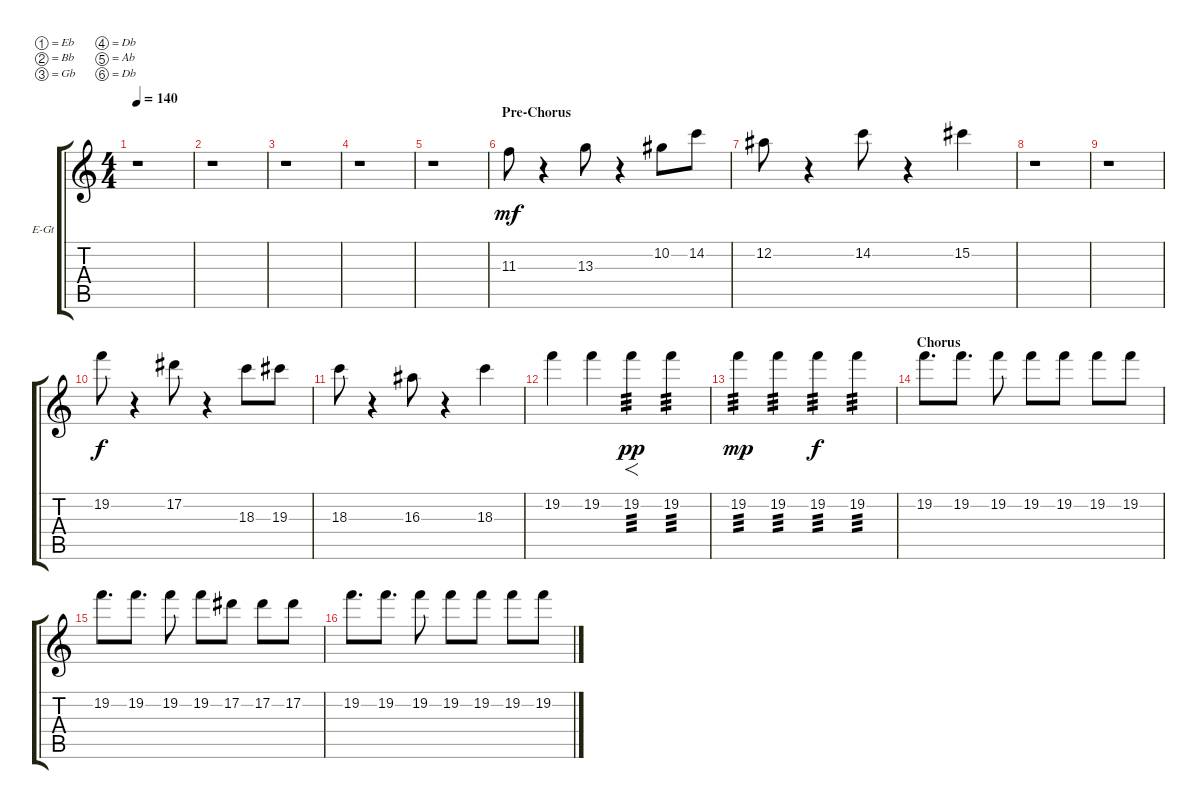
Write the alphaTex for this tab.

\defaultSystemsLayout 4
\bracketExtendMode groupsimilarinstruments
\firstSystemTrackNameOrientation horizontal
\otherSystemsTrackNameOrientation horizontal
\track ("Extra Riff - (Paul Marc)" "E-Gt") {instrument distortionguitar}
\staff {score tabs}
\tuning (Eb4 Bb3 Gb3 Db3 Ab2 Db2)
\ts (4 4)
\tempo 140
\clef g2
\ks c
r.1{dy f} |
r.1 |
r.1 |
r.1 |
r.1 |
\section ("" "Pre-Chorus")
11.3.8{dy mf} r.4 13.3.8 r.4 10.2.8 14.2.8 |
12.2.8 r.4 14.2.8 r.4 15.2.4 |
r.1 |
r.1 |
19.2.8{dy f} r.4 17.2.8 r.4 18.3.8 19.3.8 |
18.3.8 r.4 16.3.8 r.4 18.3.4 |
19.2.4 19.2.4 19.2.4{f tp 3 dy pp} 19.2.4{tp 3} |
19.2.4{tp 3 dy mp} 19.2.4{tp 3} 19.2.4{tp 3 dy f} 19.2.4{tp 3} |
\section ("" "Chorus")
19.2.8{d} 19.2.8{d} 19.2.8 19.2.8 19.2.8 19.2.8 19.2.8 |
19.2.8{d} 19.2.8{d} 19.2.8 19.2.8 17.2.8 17.2.8 17.2.8 |
19.2.8{d} 19.2.8{d} 19.2.8 19.2.8 19.2.8 19.2.8 19.2.8
